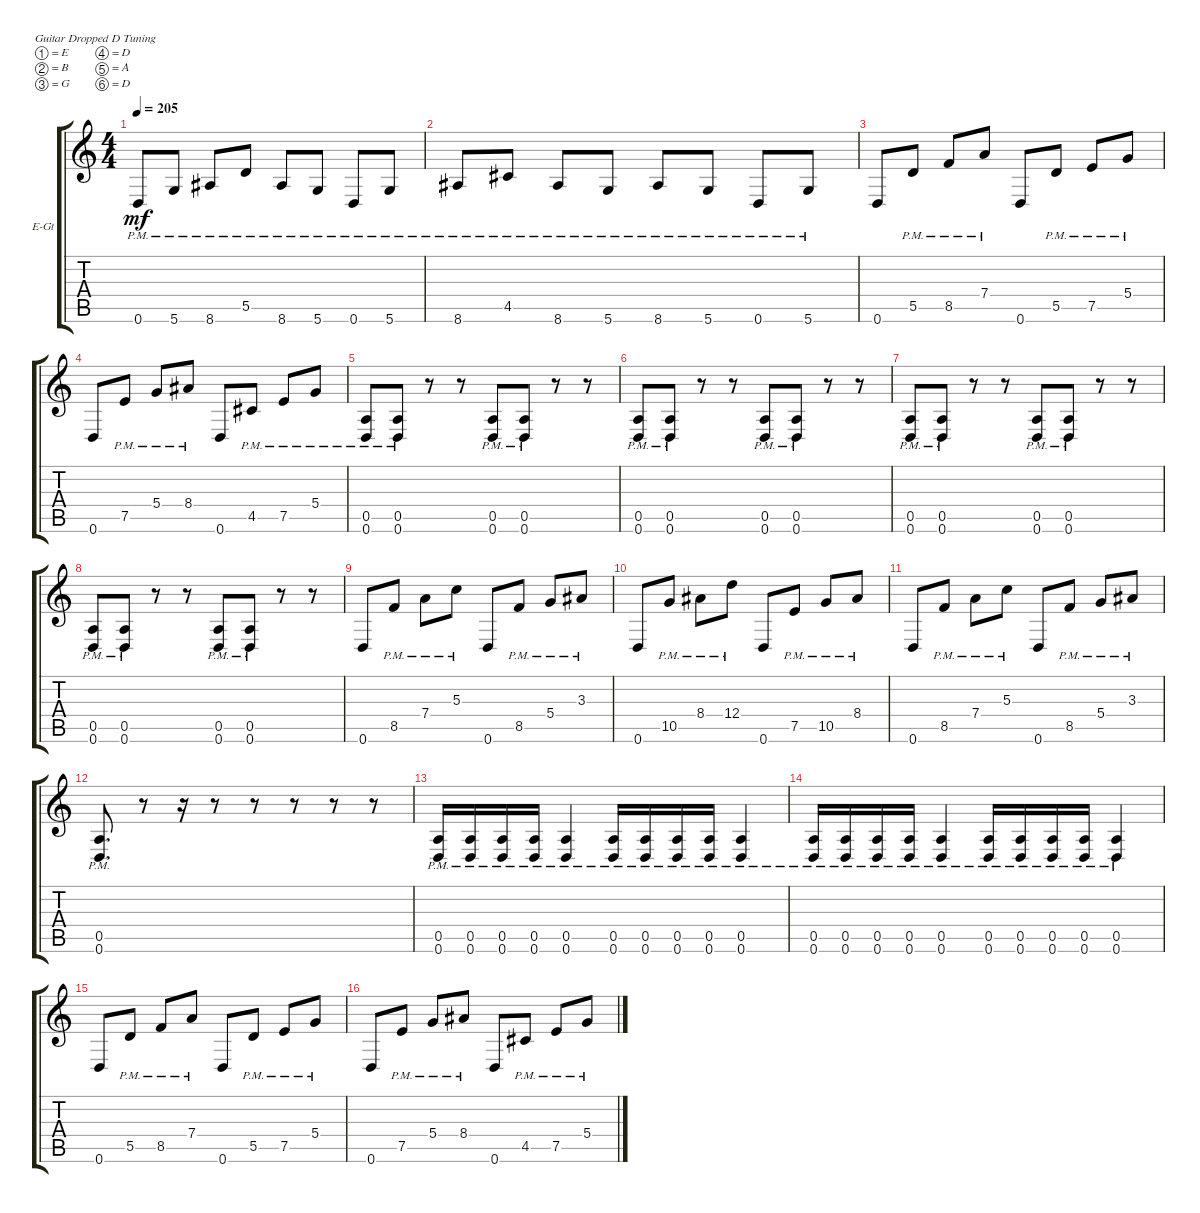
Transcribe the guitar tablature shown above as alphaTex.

\defaultSystemsLayout 4
\bracketExtendMode groupsimilarinstruments
\firstSystemTrackNameOrientation horizontal
\otherSystemsTrackNameOrientation horizontal
\track ("right" "E-Gt") {instrument distortionguitar}
\staff {score tabs}
\tuning (E4 B3 G3 D3 A2 D2)
\ts (4 4)
\tempo 205
\clef g2
\ks c
0.6{pm}.8{dy mf} 5.6{pm}.8 8.6{pm}.8 5.5{pm}.8 8.6{pm}.8 5.6{pm}.8 0.6{pm}.8 5.6{pm}.8 |
8.6{pm}.8 4.5{pm}.8 8.6{pm}.8 5.6{pm}.8 8.6{pm}.8 5.6{pm}.8 0.6{pm}.8 5.6{pm}.8 |
0.6.8 5.5{pm}.8 8.5{pm}.8 7.4{pm}.8 0.6.8 5.5{pm}.8 7.5{pm}.8 5.4{pm}.8 |
0.6.8 7.5{pm}.8 5.4{pm}.8 8.4{pm}.8 0.6.8 4.5{pm}.8 7.5{pm}.8 5.4{pm}.8 |
(0.6{pm} 0.5{pm}).8 (0.6{pm} 0.5{pm}).8 r.8 r.8 (0.6{pm} 0.5{pm}).8 (0.6{pm} 0.5{pm}).8 r.8 r.8 |
(0.6{pm} 0.5{pm}).8 (0.6{pm} 0.5{pm}).8 r.8 r.8 (0.6{pm} 0.5{pm}).8 (0.6{pm} 0.5{pm}).8 r.8 r.8 |
(0.6{pm} 0.5{pm}).8 (0.6{pm} 0.5{pm}).8 r.8 r.8 (0.6{pm} 0.5{pm}).8 (0.6{pm} 0.5{pm}).8 r.8 r.8 |
(0.6{pm} 0.5{pm}).8 (0.6{pm} 0.5{pm}).8 r.8 r.8 (0.6{pm} 0.5{pm}).8 (0.6{pm} 0.5{pm}).8 r.8 r.8 |
0.6.8 8.5{pm}.8 7.4{pm}.8 5.3{pm}.8 0.6.8 8.5{pm}.8 5.4{pm}.8 3.3{pm}.8 |
0.6.8 10.5{pm}.8 8.4{pm}.8 12.4{pm}.8 0.6.8 7.5{pm}.8 10.5{pm}.8 8.4{pm}.8 |
0.6.8 8.5{pm}.8 7.4{pm}.8 5.3{pm}.8 0.6.8 8.5{pm}.8 5.4{pm}.8 3.3{pm}.8 |
(0.6{pm} 0.5{pm}).8{d} r.8 r.16 r.8 r.8 r.8 r.8 r.8 |
(0.6{pm} 0.5{pm}).16 (0.6{pm} 0.5{pm}).16 (0.6{pm} 0.5{pm}).16 (0.6{pm} 0.5{pm}).16 (0.6 0.5{pm}).4 (0.6{pm} 0.5).16 (0.6{pm} 0.5).16 (0.6{pm} 0.5).16 (0.6{pm} 0.5).16 (0.6 0.5{pm}).4 |
(0.6{pm} 0.5).16 (0.6{pm} 0.5).16 (0.6{pm} 0.5).16 (0.6{pm} 0.5).16 (0.6 0.5{pm}).4 (0.6{pm} 0.5).16 (0.6{pm} 0.5).16 (0.6{pm} 0.5).16 (0.6{pm} 0.5).16 (0.6 0.5{pm}).4 |
0.6.8 5.5{pm}.8 8.5{pm}.8 7.4{pm}.8 0.6.8 5.5{pm}.8 7.5{pm}.8 5.4{pm}.8 |
0.6.8 7.5{pm}.8 5.4{pm}.8 8.4{pm}.8 0.6.8 4.5{pm}.8 7.5{pm}.8 5.4{pm}.8
